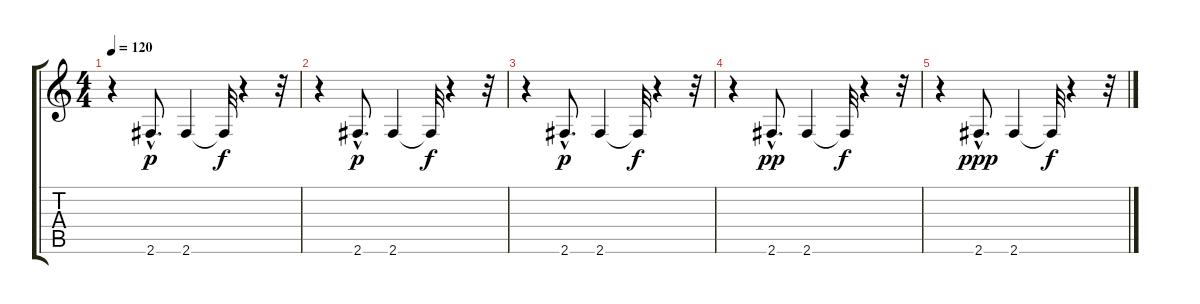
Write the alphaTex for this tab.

\track "" {instrument acousticguitarnylon}
\staff {score tabs}
\tuning (E4 B3 G3 D3 A2 E2) {hide}
\ts (4 4)
\tempo 120
\clef g2
\ks c
r.4{dy f} 2.6{hac}.8{d dy p} 2.6.4 2.6{t}.32{dy f} r.4 r.32 |
r.4 2.6{hac}.8{d dy p} 2.6.4 2.6{t}.32{dy f} r.4 r.32 |
r.4 2.6{hac}.8{d dy p} 2.6.4 2.6{t}.32{dy f} r.4 r.32 |
r.4 2.6{hac}.8{d dy pp} 2.6.4 2.6{t}.32{dy f} r.4 r.32 |
r.4 2.6{hac}.8{d dy ppp} 2.6.4 2.6{t}.32{dy f} r.4 r.32
